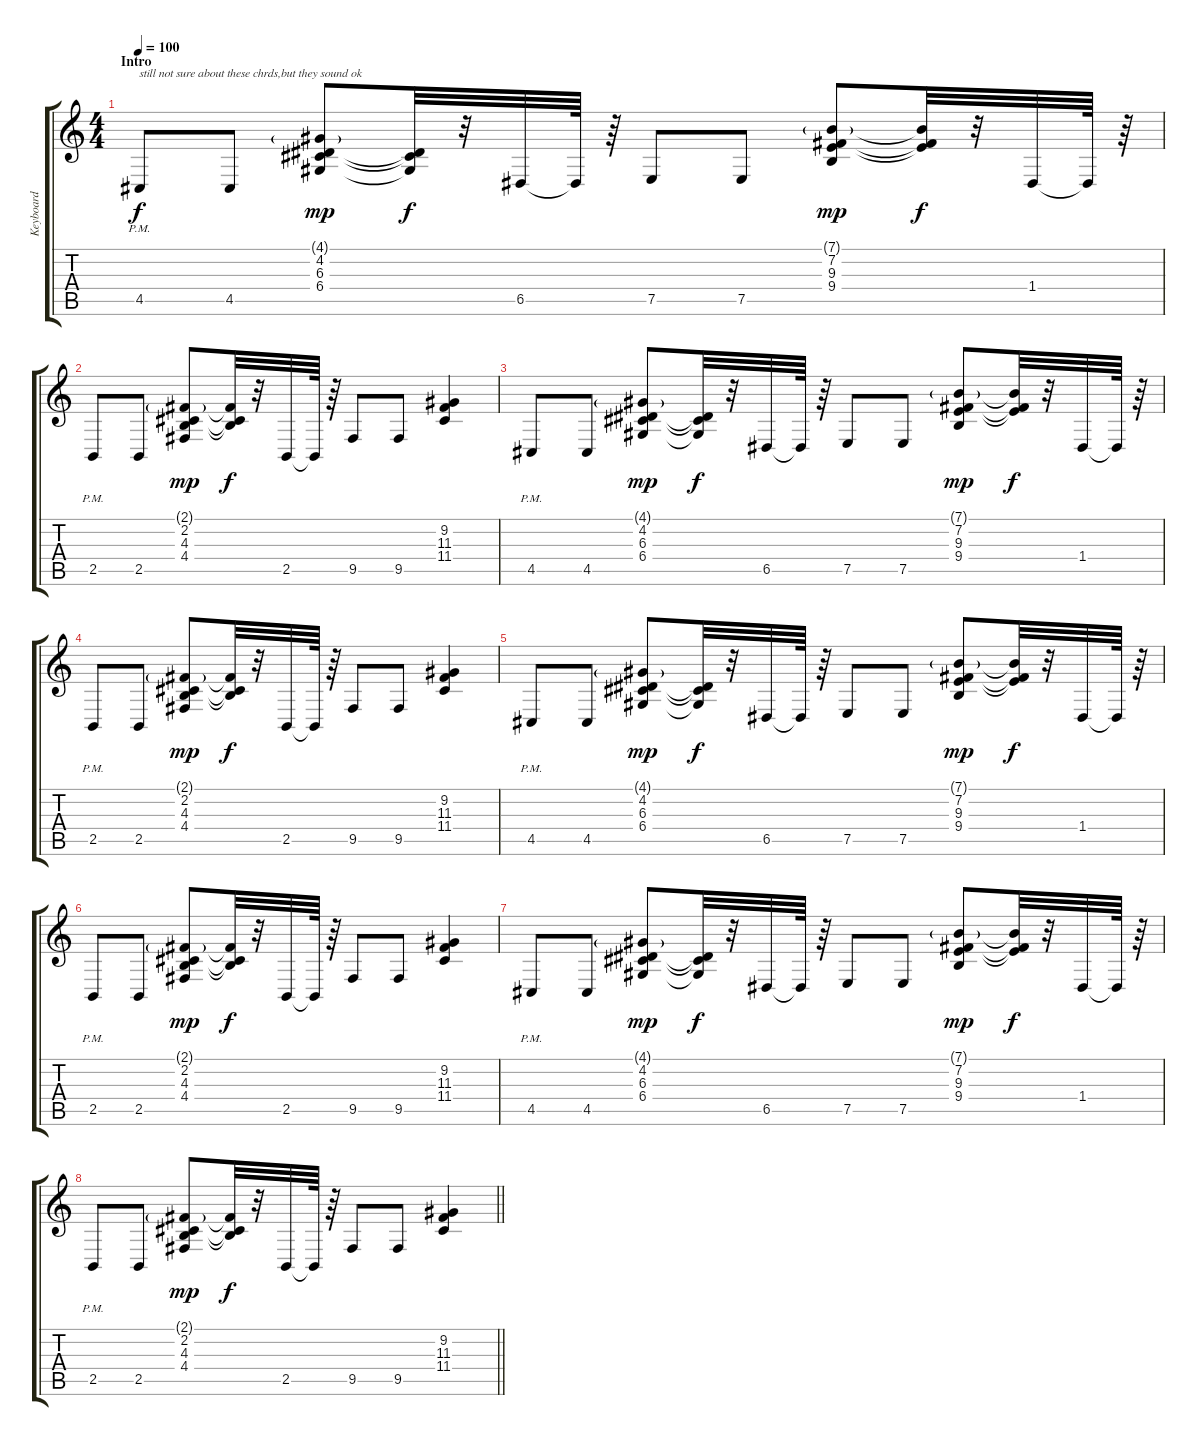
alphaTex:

\track ("Keyboard" "Keyboard") {instrument brightacousticpiano}
\staff {score tabs}
\tuning (E4 B3 G3 D3 A2 E2) {hide}
\ts (4 4)
\section ("" "Intro")
\tempo 100
\clef g2
\ks c
4.5{pm}.8{txt "still not sure about these chrds,but they sound ok" dy f instrument brightacousticpiano} 4.5.8 (4.1{g} 4.2 6.3 6.4).8{dy mp} (4.2{t} 6.3{t} 6.4{t}).32{dy f} r.32 6.5.32 6.5{t}.64 r.64 7.5.8 7.5.8 (7.1{g} 7.2 9.3 9.4).8{dy mp} (7.1{t} 7.2{t} 9.3{t}).32{dy f} r.32 1.4.32 1.4{t}.64 r.64 |
2.5{pm}.8 2.5.8 (2.1{g} 2.2 4.3 4.4).8{dy mp} (2.1{t} 2.2{t} 4.3{t}).32{dy f} r.32 2.5.32 2.5{t}.64 r.64 9.5.8 9.5.8 (9.2 11.3 11.4).4 |
4.5{pm}.8 4.5.8 (4.1{g} 4.2 6.3 6.4).8{dy mp} (4.2{t} 6.3{t} 6.4{t}).32{dy f} r.32 6.5.32 6.5{t}.64 r.64 7.5.8 7.5.8 (7.1{g} 7.2 9.3 9.4).8{dy mp} (7.1{t} 7.2{t} 9.3{t}).32{dy f} r.32 1.4.32 1.4{t}.64 r.64 |
2.5{pm}.8 2.5.8 (2.1{g} 2.2 4.3 4.4).8{dy mp} (2.1{t} 2.2{t} 4.3{t}).32{dy f} r.32 2.5.32 2.5{t}.64 r.64 9.5.8 9.5.8 (9.2 11.3 11.4).4 |
4.5{pm}.8 4.5.8 (4.1{g} 4.2 6.3 6.4).8{dy mp} (4.2{t} 6.3{t} 6.4{t}).32{dy f} r.32 6.5.32 6.5{t}.64 r.64 7.5.8 7.5.8 (7.1{g} 7.2 9.3 9.4).8{dy mp} (7.1{t} 7.2{t} 9.3{t}).32{dy f} r.32 1.4.32 1.4{t}.64 r.64 |
2.5{pm}.8 2.5.8 (2.1{g} 2.2 4.3 4.4).8{dy mp} (2.1{t} 2.2{t} 4.3{t}).32{dy f} r.32 2.5.32 2.5{t}.64 r.64 9.5.8 9.5.8 (9.2 11.3 11.4).4 |
4.5{pm}.8 4.5.8 (4.1{g} 4.2 6.3 6.4).8{dy mp} (4.2{t} 6.3{t} 6.4{t}).32{dy f} r.32 6.5.32 6.5{t}.64 r.64 7.5.8 7.5.8 (7.1{g} 7.2 9.3 9.4).8{dy mp} (7.1{t} 7.2{t} 9.3{t}).32{dy f} r.32 1.4.32 1.4{t}.64 r.64 |
\barLineRight lightlight
2.5{pm}.8 2.5.8 (2.1{g} 2.2 4.3 4.4).8{dy mp} (2.1{t} 2.2{t} 4.3{t}).32{dy f} r.32 2.5.32 2.5{t}.64 r.64 9.5.8 9.5.8 (9.2 11.3 11.4).4
